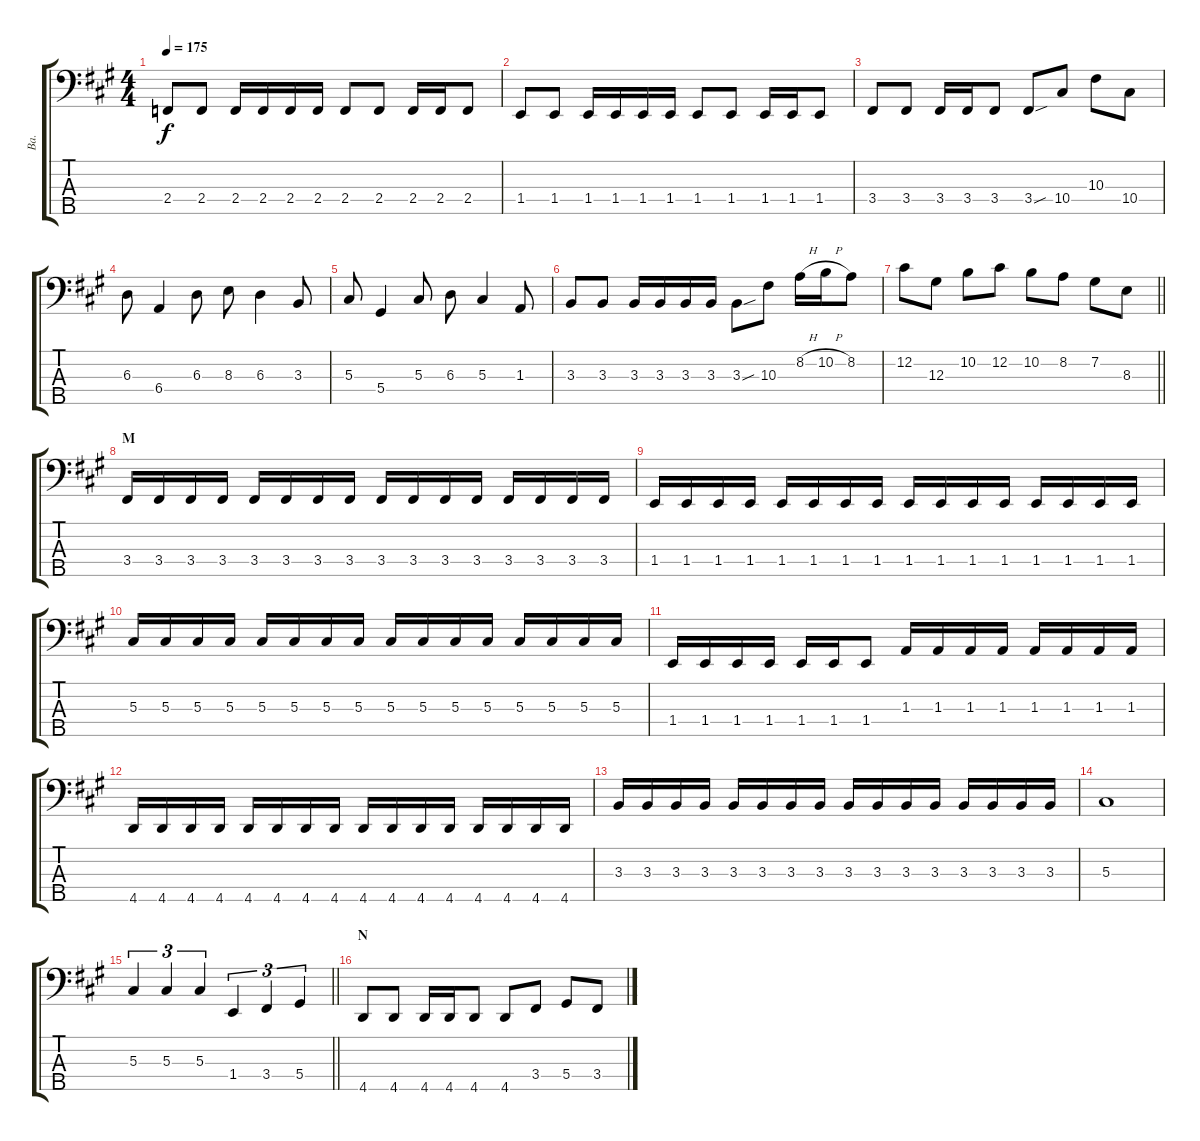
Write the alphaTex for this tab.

\track ("Ba." "Ba.") {instrument electricbasspick}
\staff {score tabs}
\tuning (Gb2 Db2 Ab1 Eb1 Bb0) {hide}
\ts (4 4)
\tempo 175
\clef f4
\ks f#minor
2.4.8{dy f} 2.4.8 2.4.16 2.4.16 2.4.16 2.4.16 2.4.8 2.4.8 2.4.16 2.4.16 2.4.8 |
1.4.8 1.4.8 1.4.16 1.4.16 1.4.16 1.4.16 1.4.8 1.4.8 1.4.16 1.4.16 1.4.8 |
3.4.8 3.4.8 3.4.16 3.4.16 3.4.8 3.4{sou}.8 10.4.8 10.3.8 10.4.8 |
6.3.8 6.4.4 6.3.8 8.3.8 6.3.4 3.3.8 |
5.3.8 5.4.4 5.3.8 6.3.8 5.3.4 1.3.8 |
3.3.8 3.3.8 3.3.16 3.3.16 3.3.16 3.3.16 3.3{sou}.8 10.3.8 8.2{h}.16 10.2{h}.16 8.2.8 |
\barLineRight lightlight
12.2.8 12.3.8 10.2.8 12.2.8 10.2.8 8.2.8 7.2.8 8.3.8 |
\section ("" "M")
3.4.16 3.4.16 3.4.16 3.4.16 3.4.16 3.4.16 3.4.16 3.4.16 3.4.16 3.4.16 3.4.16 3.4.16 3.4.16 3.4.16 3.4.16 3.4.16 |
1.4.16 1.4.16 1.4.16 1.4.16 1.4.16 1.4.16 1.4.16 1.4.16 1.4.16 1.4.16 1.4.16 1.4.16 1.4.16 1.4.16 1.4.16 1.4.16 |
5.3.16 5.3.16 5.3.16 5.3.16 5.3.16 5.3.16 5.3.16 5.3.16 5.3.16 5.3.16 5.3.16 5.3.16 5.3.16 5.3.16 5.3.16 5.3.16 |
1.4.16 1.4.16 1.4.16 1.4.16 1.4.16 1.4.16 1.4.8 1.3.16 1.3.16 1.3.16 1.3.16 1.3.16 1.3.16 1.3.16 1.3.16 |
4.5.16 4.5.16 4.5.16 4.5.16 4.5.16 4.5.16 4.5.16 4.5.16 4.5.16 4.5.16 4.5.16 4.5.16 4.5.16 4.5.16 4.5.16 4.5.16 |
3.3.16 3.3.16 3.3.16 3.3.16 3.3.16 3.3.16 3.3.16 3.3.16 3.3.16 3.3.16 3.3.16 3.3.16 3.3.16 3.3.16 3.3.16 3.3.16 |
5.3.1 |
\barLineRight lightlight
5.3.4{tu (3 2)} 5.3.4{tu (3 2)} 5.3.4{tu (3 2)} 1.4.4{tu (3 2)} 3.4.4{tu (3 2)} 5.4.4{tu (3 2)} |
\section ("" "N")
4.5.8 4.5.8 4.5.16 4.5.16 4.5.8 4.5.8 3.4.8 5.4.8 3.4.8
